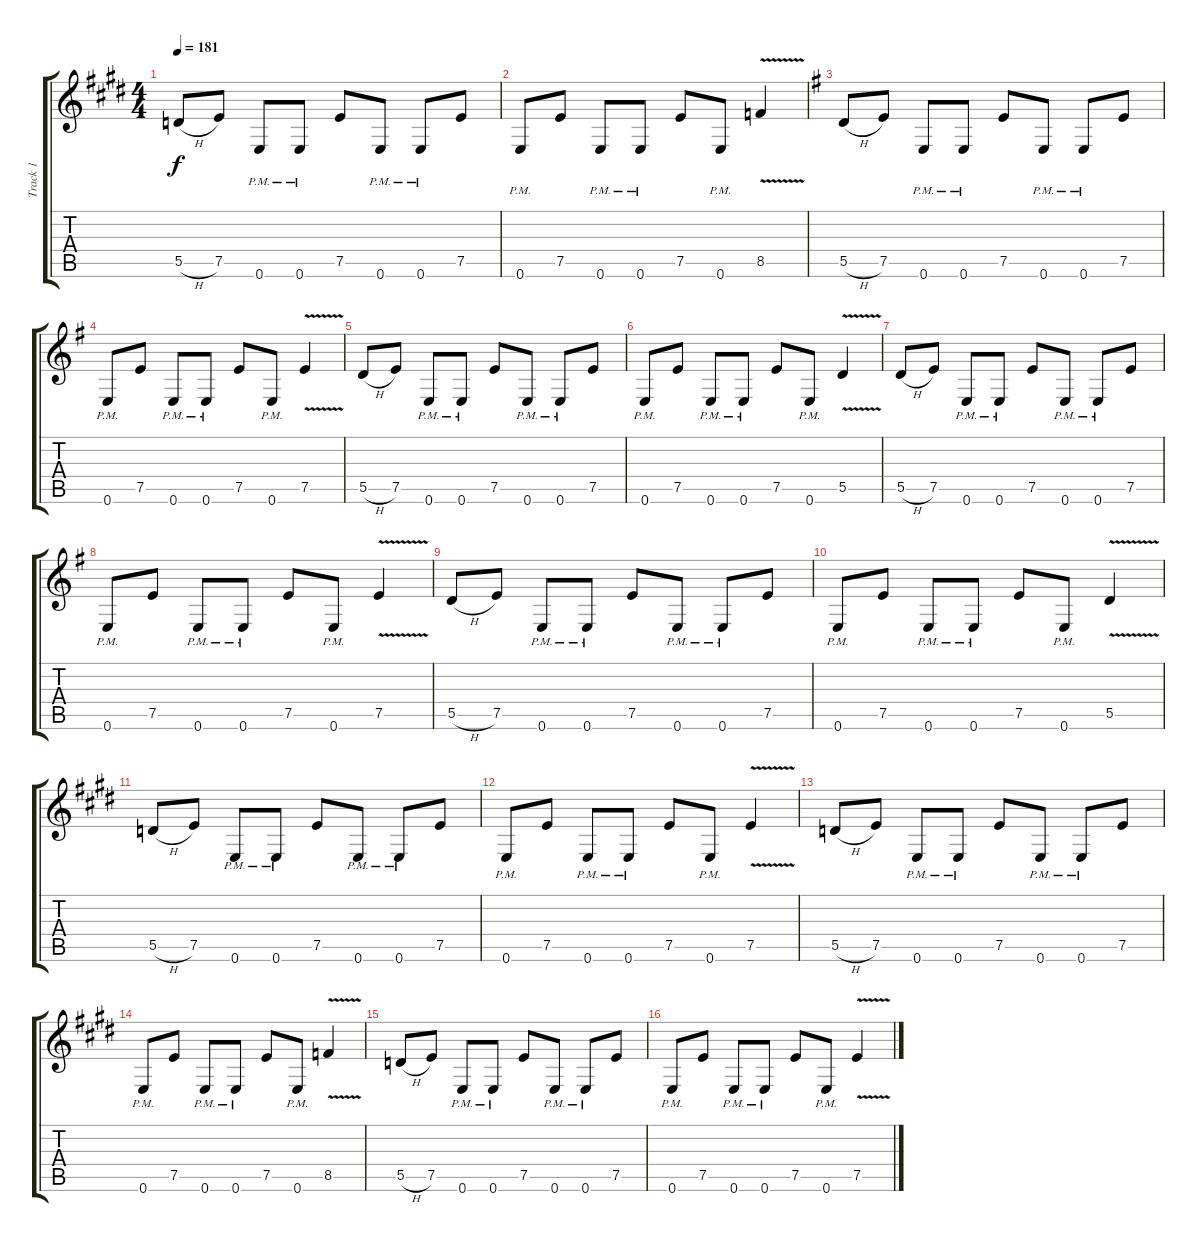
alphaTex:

\track ("Track 1" "Track 1") {instrument acousticguitarsteel}
\staff {score tabs}
\tuning (E4 B3 G3 D3 A2 E2) {hide}
\ts (4 4)
\tempo 181
\clef g2
\ks e
5.5{h}.8{dy f} 7.5.8 0.6{pm}.8 0.6{pm}.8 7.5.8 0.6{pm}.8 0.6{pm}.8 7.5.8 |
0.6{pm}.8 7.5.8 0.6{pm}.8 0.6{pm}.8 7.5.8 0.6{pm}.8 8.5{v}.4 |
\ks g
5.5{h}.8 7.5.8 0.6{pm}.8 0.6{pm}.8 7.5.8 0.6{pm}.8 0.6{pm}.8 7.5.8 |
0.6{pm}.8 7.5.8 0.6{pm}.8 0.6{pm}.8 7.5.8 0.6{pm}.8 7.5{v}.4 |
5.5{h}.8 7.5.8 0.6{pm}.8 0.6{pm}.8 7.5.8 0.6{pm}.8 0.6{pm}.8 7.5.8 |
0.6{pm}.8 7.5.8 0.6{pm}.8 0.6{pm}.8 7.5.8 0.6{pm}.8 5.5{v}.4 |
5.5{h}.8 7.5.8 0.6{pm}.8 0.6{pm}.8 7.5.8 0.6{pm}.8 0.6{pm}.8 7.5.8 |
0.6{pm}.8 7.5.8 0.6{pm}.8 0.6{pm}.8 7.5.8 0.6{pm}.8 7.5{v}.4 |
5.5{h}.8 7.5.8 0.6{pm}.8 0.6{pm}.8 7.5.8 0.6{pm}.8 0.6{pm}.8 7.5.8 |
0.6{pm}.8 7.5.8 0.6{pm}.8 0.6{pm}.8 7.5.8 0.6{pm}.8 5.5{v}.4 |
\ks e
5.5{h}.8 7.5.8 0.6{pm}.8 0.6{pm}.8 7.5.8 0.6{pm}.8 0.6{pm}.8 7.5.8 |
0.6{pm}.8 7.5.8 0.6{pm}.8 0.6{pm}.8 7.5.8 0.6{pm}.8 7.5{v}.4 |
5.5{h}.8 7.5.8 0.6{pm}.8 0.6{pm}.8 7.5.8 0.6{pm}.8 0.6{pm}.8 7.5.8 |
0.6{pm}.8 7.5.8 0.6{pm}.8 0.6{pm}.8 7.5.8 0.6{pm}.8 8.5{v}.4 |
5.5{h}.8 7.5.8 0.6{pm}.8 0.6{pm}.8 7.5.8 0.6{pm}.8 0.6{pm}.8 7.5.8 |
0.6{pm}.8 7.5.8 0.6{pm}.8 0.6{pm}.8 7.5.8 0.6{pm}.8 7.5{v}.4
